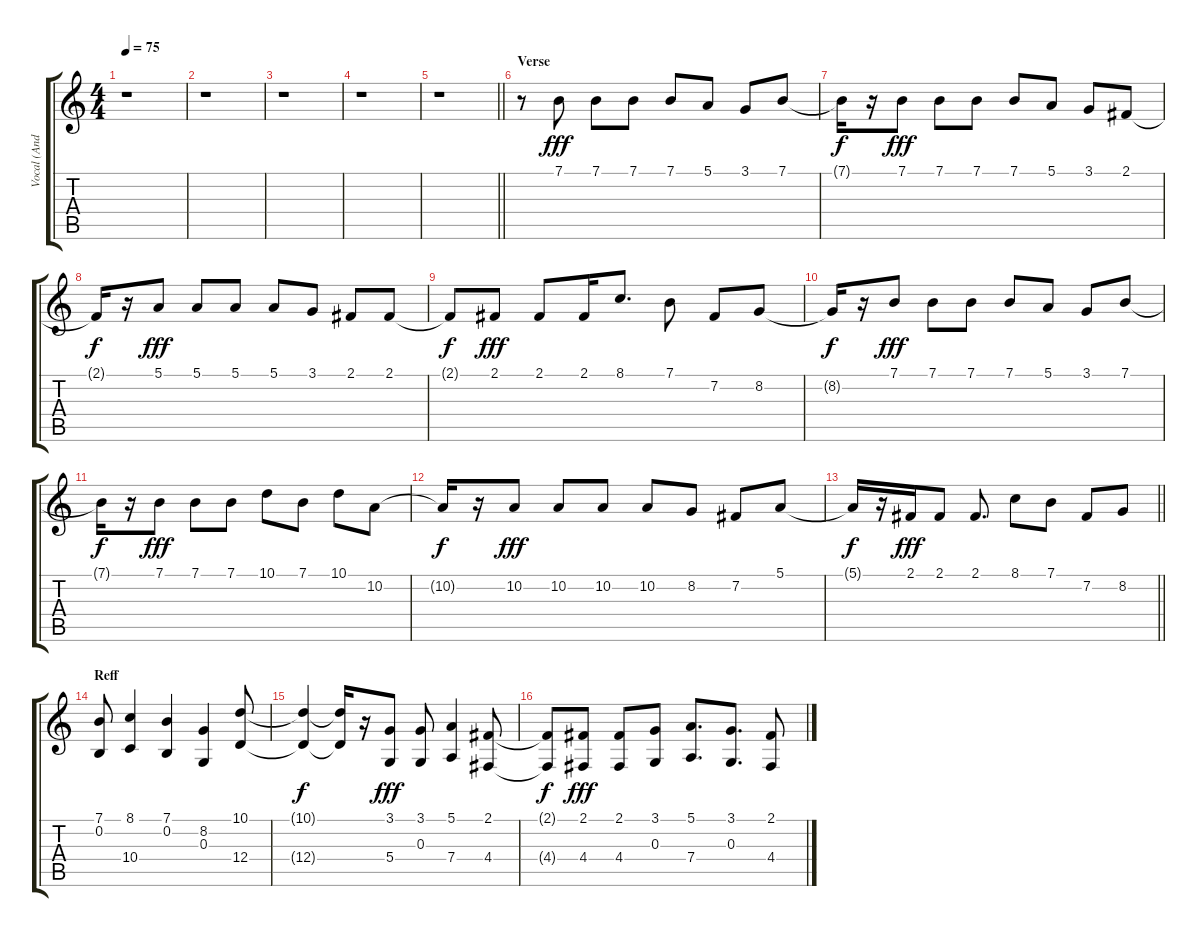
\track ("Vocal (Andhika)" "Vocal (And") {instrument voiceoohs}
\staff {score tabs}
\tuning (E4 B3 G3 D3 A2 E2) {hide}
\ts (4 4)
\tempo 75
\clef g2
\ks c
r.1{dy f} |
r.1 |
r.1 |
r.1 |
\barLineRight lightlight
r.1 |
\section ("" "Verse")
r.8 7.1.8{dy fff} 7.1.8 7.1.8 7.1.8 5.1.8 3.1.8 7.1.8 |
7.1{t}.16{dy f} r.16 7.1.8{dy fff} 7.1.8 7.1.8 7.1.8 5.1.8 3.1.8 2.1.8 |
2.1{t}.16{dy f} r.16 5.1.8{dy fff} 5.1.8 5.1.8 5.1.8 3.1.8 2.1.8 2.1.8 |
2.1{t}.8{dy f} 2.1.8{dy fff} 2.1.8 2.1.16 8.1.8{d} 7.1.8 7.2.8 8.2.8 |
8.2{t}.16{dy f} r.16 7.1.8{dy fff} 7.1.8 7.1.8 7.1.8 5.1.8 3.1.8 7.1.8 |
7.1{t}.16{dy f} r.16 7.1.8{dy fff} 7.1.8 7.1.8 10.1.8 7.1.8 10.1.8 10.2.8 |
10.2{t}.16{dy f} r.16 10.2.8{dy fff} 10.2.8 10.2.8 10.2.8 8.2.8 7.2.8 5.1.8 |
\barLineRight lightlight
5.1{t}.16{dy f} r.16 2.1.16{dy fff} 2.1.8 2.1.8{d} 8.1.8 7.1.8 7.2.8 8.2.8 |
\section ("" "Reff")
(7.1 0.2).8 (8.1 10.4).4 (7.1 0.2).4 (8.2 0.3).4 (10.1 12.4).8 |
(10.1{t} 12.4{t}).4{dy f} (10.1{t} 12.4{t}).16 r.16 (3.1 5.4).8{dy fff} (3.1 0.3).8 (5.1 7.4).4 (2.1 4.4).8 |
(2.1{t} 4.4{t}).8{dy f} (2.1 4.4).8{dy fff} (2.1 4.4).8 (3.1 0.3).8 (5.1 7.4).8{d} (3.1 0.3).8{d} (2.1 4.4).8
